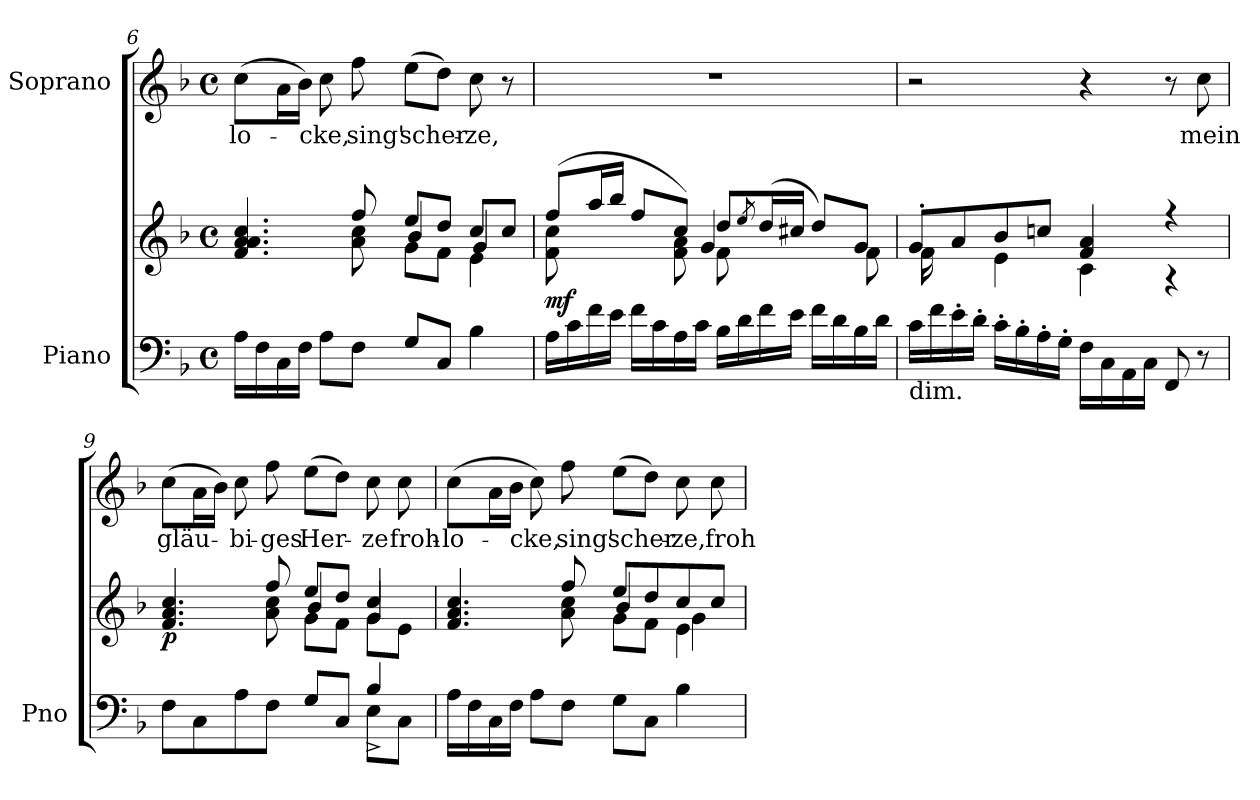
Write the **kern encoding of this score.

**kern	**kern	**dynam	**kern	**text
*part2	*part2	*part2	*part1	*part1
*staff3	*staff2	*staff2/3	*staff1	*staff1
*I"Piano	*	*	*I"Soprano	*
*I'Pno	*	*	*	*
*clefF4	*clefG2	*	*clefG2	*
*k[b-]	*k[b-]	*	*k[b-]	*
*F:	*F:	*	*F:	*
*M4/4	*M4/4	*	*M4/4	*
*met(c)	*met(c)	*	*met(c)	*
=6	=6	=6	=6	=6
*	*^	*	*	*
*	*	*^	*	*	*
16A\LL	4.f/ 4.a/ 4.a/ 4.cc/	4.ryy	2ryy	.	(8cc\L	-lo-
16F\	.	.	.	.	.	.
16C\	.	.	.	.	16a\L	.
16F\JJ	.	.	.	.	16b-\JJ)	.
8A\L	.	.	.	.	8cc\	-cke,
8F\J	8ff/	8a\ 8cc\	.	.	8ff\	sing'
8G/L	8ee/L	8g\L	4b-/	.	(8ee\L	scher-
8C/J	8dd/J	8f\J	.	.	8dd\J)	.
4B-\	8cc/L	4e\	4g/	.	8cc\	-ze,
.	8cc/J	.	.	.	8r	.
!!LO:LB:g=z
=7	=7	=7	=7	=7	=7	=7
!	!	!	!	!LO:DY:b	!	!
16A\LL	(8ff/L	8f\ 8cc\	2ryy	mf	1r	.
16c\	.	.	.	.	.	.
16f\	16aa/L	8ryy	.	.	.	.
16e\JJ	16bb-/JJ	.	.	.	.	.
16f\LL	8ff/L	8ryy	.	.	.	.
16c\	.	.	.	.	.	.
16A\	8cc/J)	8f\ 8a\	.	.	.	.
16c\JJ	.	.	.	.	.	.
16B-\LL	8dd/L	8f\	4g/	.	.	.
16d\	.	.	.	.	.	.
.	8qee/	.	.	.	.	.
16f\	(16dd/L	8ryy	.	.	.	.
16e\JJ	16cc#X/JJ	.	.	.	.	.
16f\LL	8dd/L)	8ryy	4ryy	.	.	.
16d\	.	.	.	.	.	.
16B-\	8g/J	8f\	.	.	.	.
16d\JJ	.	.	.	.	.	.
*	*	*v	*v	*	*	*
=8	=8	=8	=8	=8	=8
!LO:TX:b:t=dim.	!	!	!	!	!
16c\LL	8g'/L	16f\	.	2r	.
16f\	.	16ryy	.	.	.
16e'\	8a/	8ryy	.	.	.
16d'\JJ	.	.	.	.	.
16c'\LL	8b-/	4e\	.	.	.
16B-'\	.	.	.	.	.
16A'\	8ccn/J	.	.	.	.
16G'\JJ	.	.	.	.	.
16F\LL	4f/ 4a/	4c\	.	4r	.
16C\	.	.	.	.	.
16AA\	.	.	.	.	.
16C\JJ	.	.	.	.	.
8FF/	4r	4r	.	8r	.
8r	.	.	.	8cc\	mein
=9	=9	=9	=9	=9	=9
*^	*	*^	*	*	*
!	!	!	!	!	!LO:DY:b	!	!
8F\L	2.ryy	4.f/ 4.a/ 4.cc/	4.ryy	2ryy	p	(8cc\L	gläu-
8C\	.	.	.	.	.	16a\L	.
.	.	.	.	.	.	16b-\JJ)	.
8A\	.	.	.	.	.	8cc\	-bi-
8F\J	.	8ff/	8a\ 8cc\	.	.	8ff\	-ges
8G/L	.	8ee/L	8g\L	4b-/	.	(8ee\L	Her-
8C/J	.	8dd/J	8f\J	.	.	8dd\J)	.
8E\L	4B-^/	4cc/	8g\L	4g/	.	8cc\	-ze
8C\J	.	.	8e\J	.	.	8cc\	froh-
*v	*v	*	*	*	*	*	*
!!LO:LB:g=z
=10	=10	=10	=10	=10	=10	=10
16A\LL	4.f/ 4.a/ 4.cc/	4.ryy	2ryy	.	(8cc\L	-lo-
16F\	.	.	.	.	.	.
16C\	.	.	.	.	16a\L	.
16F\JJ	.	.	.	.	16b-\JJ	.
8A\L	.	.	.	.	8cc\)	-cke,
8F\J	8ff/	8a\ 8cc\	.	.	8ff\	sing'
8G\L	8ee/L	8g\L	4b-/	.	(8ee\L	scher-
8C\J	8dd/	8f\J	.	.	8dd\J)	.
4B-\	8cc/	4e\	4g\	.	8cc\	-ze,
.	8cc/J	.	.	.	8cc\	froh-
*	*v	*v	*v	*	*	*
=	=	=	=	=
*-	*-	*-	*-	*-
